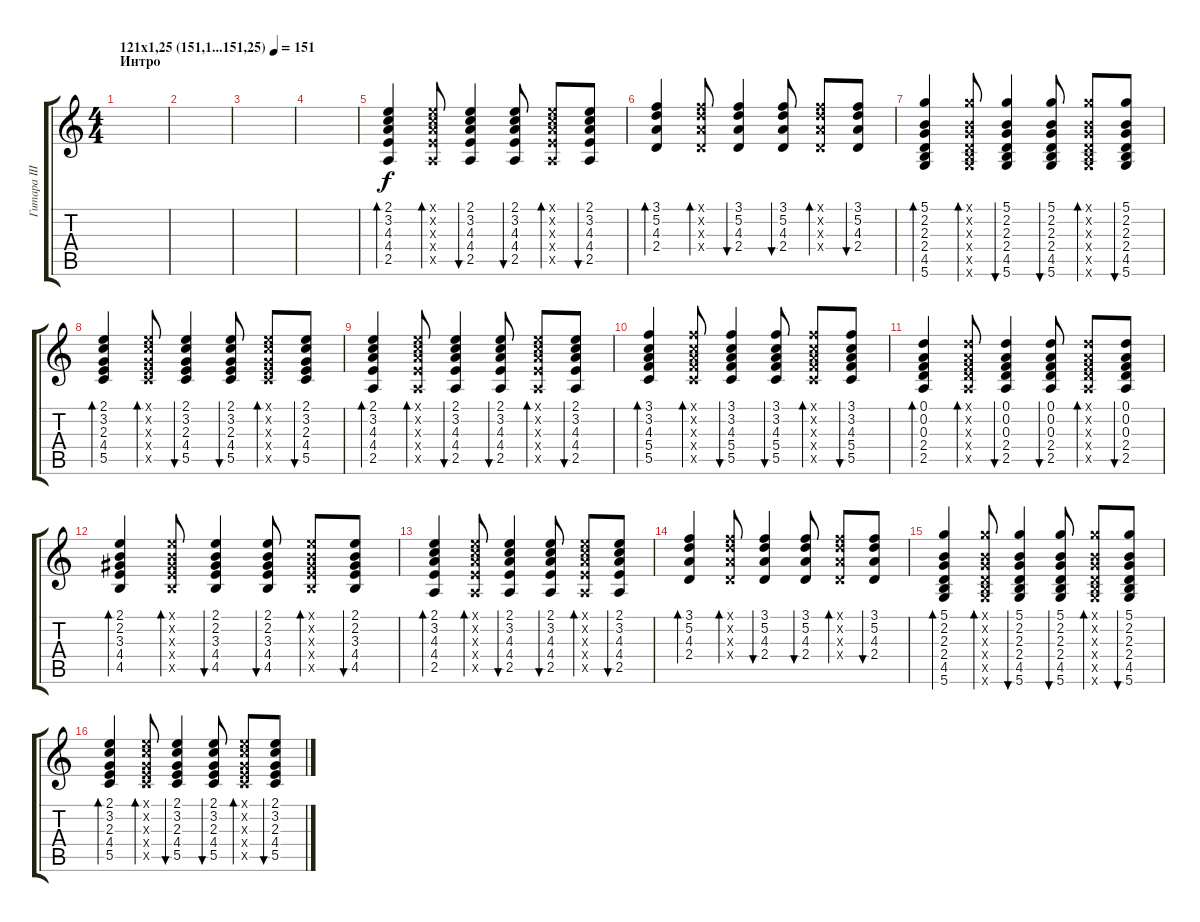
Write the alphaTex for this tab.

\track ("Гитара III п" "Гитара III") {instrument acousticguitarsteel}
\staff {score tabs}
\tuning (D4 A3 F3 C3 G2 D2) {hide}
\ts (4 4)
\section ("" "Интро")
\tempo (151 "121x1,25 (151,1...151,25)")
\clef g2
\ks c
|
|
|
|
(2.1 3.2 4.3 4.4 2.5).4{bd 60} (2.1{x} 3.2{x} 4.3{x} 4.4{x} 2.5{x}).8{bd 60} (2.1 3.2 4.3 4.4 2.5).4{bu 60} (2.1 3.2 4.3 4.4 2.5).8{bu 60} (2.1{x} 3.2{x} 4.3{x} 4.4{x} 2.5{x}).8{bd 60} (2.1 3.2 4.3 4.4 2.5).8{bu 60} |
(3.1 5.2 4.3 2.4).4{bd 60} (3.1{x} 5.2{x} 4.3{x} 2.4{x}).8{bd 60} (3.1 5.2 4.3 2.4).4{bu 60} (3.1 5.2 4.3 2.4).8{bu 60} (3.1{x} 5.2{x} 4.3{x} 2.4{x}).8{bd 60} (3.1 5.2 4.3 2.4).8{bu 60} |
(5.1 2.2 2.3 2.4 4.5 5.6).4{bd 60} (5.1{x} 2.2{x} 2.3{x} 2.4{x} 4.5{x} 5.6{x}).8{bd 60} (5.1 2.2 2.3 2.4 4.5 5.6).4{bu 60} (5.1 2.2 2.3 2.4 4.5 5.6).8{bu 60} (5.1{x} 2.2{x} 2.3{x} 2.4{x} 4.5{x} 5.6{x}).8{bd 60} (5.1 2.2 2.3 2.4 4.5 5.6).8{bu 60} |
(2.1 3.2 2.3 4.4 5.5).4{bd 60} (2.1{x} 3.2{x} 2.3{x} 4.4{x} 5.5{x}).8{bd 60} (2.1 3.2 2.3 4.4 5.5).4{bu 60} (2.1 3.2 2.3 4.4 5.5).8{bu 60} (2.1{x} 3.2{x} 2.3{x} 4.4{x} 5.5{x}).8{bd 60} (2.1 3.2 2.3 4.4 5.5).8{bu 60} |
(2.1 3.2 4.3 4.4 2.5).4{bd 60} (2.1{x} 3.2{x} 4.3{x} 4.4{x} 2.5{x}).8{bd 60} (2.1 3.2 4.3 4.4 2.5).4{bu 60} (2.1 3.2 4.3 4.4 2.5).8{bu 60} (2.1{x} 3.2{x} 4.3{x} 4.4{x} 2.5{x}).8{bd 60} (2.1 3.2 4.3 4.4 2.5).8{bu 60} |
(3.1 3.2 4.3 5.4 5.5).4{bd 60} (3.1{x} 3.2{x} 4.3{x} 5.4{x} 5.5{x}).8{bd 60} (3.1 3.2 4.3 5.4 5.5).4{bu 60} (3.1 3.2 4.3 5.4 5.5).8{bu 60} (3.1{x} 3.2{x} 4.3{x} 5.4{x} 5.5{x}).8{bd 60} (3.1 3.2 4.3 5.4 5.5).8{bu 60} |
(0.1 0.2 0.3 2.4 2.5).4{bd 60} (0.1{x} 0.2{x} 0.3{x} 2.4{x} 2.5{x}).8{bd 60} (0.1 0.2 0.3 2.4 2.5).4{bu 60} (0.1 0.2 0.3 2.4 2.5).8{bu 60} (0.1{x} 0.2{x} 0.3{x} 2.4{x} 2.5{x}).8{bd 60} (0.1 0.2 0.3 2.4 2.5).8{bu 60} |
(2.1 2.2 3.3 4.4 4.5).4{bd 60} (2.1{x} 2.2{x} 3.3{x} 4.4{x} 4.5{x}).8{bd 60} (2.1 2.2 3.3 4.4 4.5).4{bu 60} (2.1 2.2 3.3 4.4 4.5).8{bu 60} (2.1{x} 2.2{x} 3.3{x} 4.4{x} 4.5{x}).8{bd 60} (2.1 2.2 3.3 4.4 4.5).8{bu 60} |
(2.1 3.2 4.3 4.4 2.5).4{bd 60} (2.1{x} 3.2{x} 4.3{x} 4.4{x} 2.5{x}).8{bd 60} (2.1 3.2 4.3 4.4 2.5).4{bu 60} (2.1 3.2 4.3 4.4 2.5).8{bu 60} (2.1{x} 3.2{x} 4.3{x} 4.4{x} 2.5{x}).8{bd 60} (2.1 3.2 4.3 4.4 2.5).8{bu 60} |
(3.1 5.2 4.3 2.4).4{bd 60} (3.1{x} 5.2{x} 4.3{x} 2.4{x}).8{bd 60} (3.1 5.2 4.3 2.4).4{bu 60} (3.1 5.2 4.3 2.4).8{bu 60} (3.1{x} 5.2{x} 4.3{x} 2.4{x}).8{bd 60} (3.1 5.2 4.3 2.4).8{bu 60} |
(5.1 2.2 2.3 2.4 4.5 5.6).4{bd 60} (5.1{x} 2.2{x} 2.3{x} 2.4{x} 4.5{x} 5.6{x}).8{bd 60} (5.1 2.2 2.3 2.4 4.5 5.6).4{bu 60} (5.1 2.2 2.3 2.4 4.5 5.6).8{bu 60} (5.1{x} 2.2{x} 2.3{x} 2.4{x} 4.5{x} 5.6{x}).8{bd 60} (5.1 2.2 2.3 2.4 4.5 5.6).8{bu 60} |
(2.1 3.2 2.3 4.4 5.5).4{bd 60} (2.1{x} 3.2{x} 2.3{x} 4.4{x} 5.5{x}).8{bd 60} (2.1 3.2 2.3 4.4 5.5).4{bu 60} (2.1 3.2 2.3 4.4 5.5).8{bu 60} (2.1{x} 3.2{x} 2.3{x} 4.4{x} 5.5{x}).8{bd 60} (2.1 3.2 2.3 4.4 5.5).8{bu 60}
